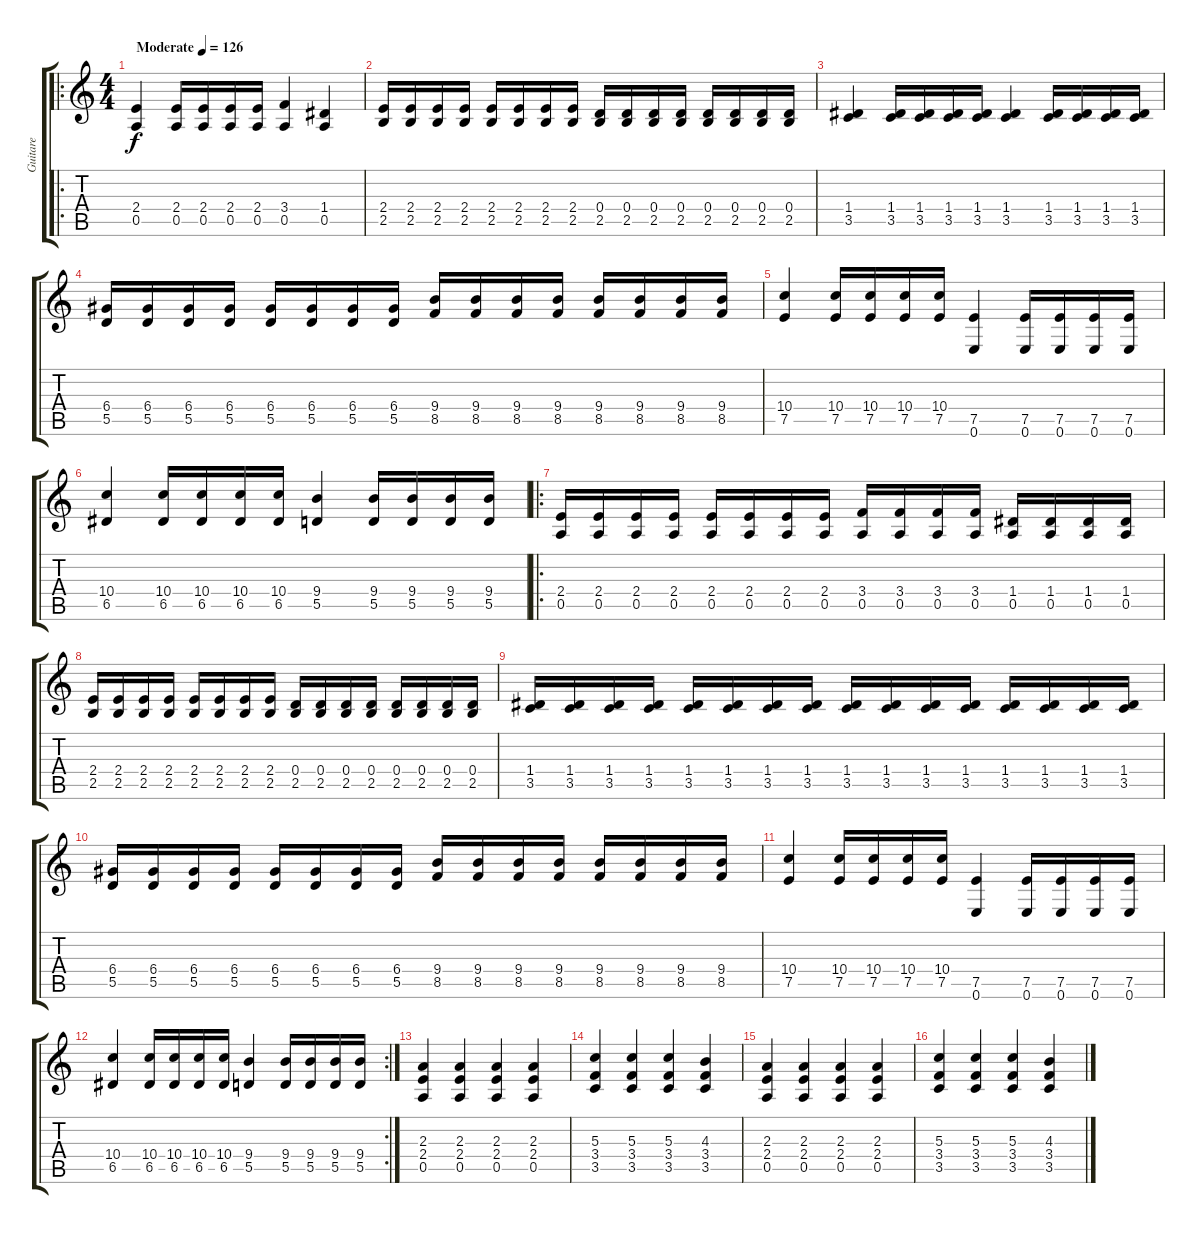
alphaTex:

\track ("Guitare" "Guitare") {instrument distortionguitar}
\staff {score tabs}
\tuning (E4 B3 G3 D3 A2 E2) {hide}
\ro
\ts (4 4)
\section ("" "")
\tempo (126 "Moderate")
\clef g2
\ks c
(2.4 0.5).4{dy f instrument distortionguitar} (2.4 0.5).16 (2.4 0.5).16 (2.4 0.5).16 (2.4 0.5).16 (3.4 0.5).4 (1.4 0.5).4 |
(2.4 2.5).16 (2.4 2.5).16 (2.4 2.5).16 (2.4 2.5).16 (2.4 2.5).16 (2.4 2.5).16 (2.4 2.5).16 (2.4 2.5).16 (0.4 2.5).16 (0.4 2.5).16 (0.4 2.5).16 (0.4 2.5).16 (0.4 2.5).16 (0.4 2.5).16 (0.4 2.5).16 (0.4 2.5).16 |
(1.4 3.5).4 (1.4 3.5).16 (1.4 3.5).16 (1.4 3.5).16 (1.4 3.5).16 (1.4 3.5).4 (1.4 3.5).16 (1.4 3.5).16 (1.4 3.5).16 (1.4 3.5).16 |
(6.4 5.5).16 (6.4 5.5).16 (6.4 5.5).16 (6.4 5.5).16 (6.4 5.5).16 (6.4 5.5).16 (6.4 5.5).16 (6.4 5.5).16 (9.4 8.5).16 (9.4 8.5).16 (9.4 8.5).16 (9.4 8.5).16 (9.4 8.5).16 (9.4 8.5).16 (9.4 8.5).16 (9.4 8.5).16 |
(10.4 7.5).4 (10.4 7.5).16 (10.4 7.5).16 (10.4 7.5).16 (10.4 7.5).16 (7.5 0.6).4 (7.5 0.6).16 (7.5 0.6).16 (7.5 0.6).16 (7.5 0.6).16 |
(10.4 6.5).4 (10.4 6.5).16 (10.4 6.5).16 (10.4 6.5).16 (10.4 6.5).16 (9.4 5.5).4 (9.4 5.5).16 (9.4 5.5).16 (9.4 5.5).16 (9.4 5.5).16 |
\ro
(2.4 0.5).16 (2.4 0.5).16 (2.4 0.5).16 (2.4 0.5).16 (2.4 0.5).16 (2.4 0.5).16 (2.4 0.5).16 (2.4 0.5).16 (3.4 0.5).16 (3.4 0.5).16 (3.4 0.5).16 (3.4 0.5).16 (1.4 0.5).16 (1.4 0.5).16 (1.4 0.5).16 (1.4 0.5).16 |
(2.4 2.5).16 (2.4 2.5).16 (2.4 2.5).16 (2.4 2.5).16 (2.4 2.5).16 (2.4 2.5).16 (2.4 2.5).16 (2.4 2.5).16 (0.4 2.5).16 (0.4 2.5).16 (0.4 2.5).16 (0.4 2.5).16 (0.4 2.5).16 (0.4 2.5).16 (0.4 2.5).16 (0.4 2.5).16 |
(1.4 3.5).16 (1.4 3.5).16 (1.4 3.5).16 (1.4 3.5).16 (1.4 3.5).16 (1.4 3.5).16 (1.4 3.5).16 (1.4 3.5).16 (1.4 3.5).16 (1.4 3.5).16 (1.4 3.5).16 (1.4 3.5).16 (1.4 3.5).16 (1.4 3.5).16 (1.4 3.5).16 (1.4 3.5).16 |
(6.4 5.5).16 (6.4 5.5).16 (6.4 5.5).16 (6.4 5.5).16 (6.4 5.5).16 (6.4 5.5).16 (6.4 5.5).16 (6.4 5.5).16 (9.4 8.5).16 (9.4 8.5).16 (9.4 8.5).16 (9.4 8.5).16 (9.4 8.5).16 (9.4 8.5).16 (9.4 8.5).16 (9.4 8.5).16 |
(10.4 7.5).4 (10.4 7.5).16 (10.4 7.5).16 (10.4 7.5).16 (10.4 7.5).16 (7.5 0.6).4 (7.5 0.6).16 (7.5 0.6).16 (7.5 0.6).16 (7.5 0.6).16 |
\rc 2
(10.4 6.5).4 (10.4 6.5).16 (10.4 6.5).16 (10.4 6.5).16 (10.4 6.5).16 (9.4 5.5).4 (9.4 5.5).16 (9.4 5.5).16 (9.4 5.5).16 (9.4 5.5).16 |
(2.3 2.4 0.5).4 (2.3 2.4 0.5).4 (2.3 2.4 0.5).4 (2.3 2.4 0.5).4 |
(5.3 3.4 3.5).4 (5.3 3.4 3.5).4 (5.3 3.4 3.5).4 (4.3 3.4 3.5).4 |
(2.3 2.4 0.5).4 (2.3 2.4 0.5).4 (2.3 2.4 0.5).4 (2.3 2.4 0.5).4 |
(5.3 3.4 3.5).4 (5.3 3.4 3.5).4 (5.3 3.4 3.5).4 (4.3 3.4 3.5).4
